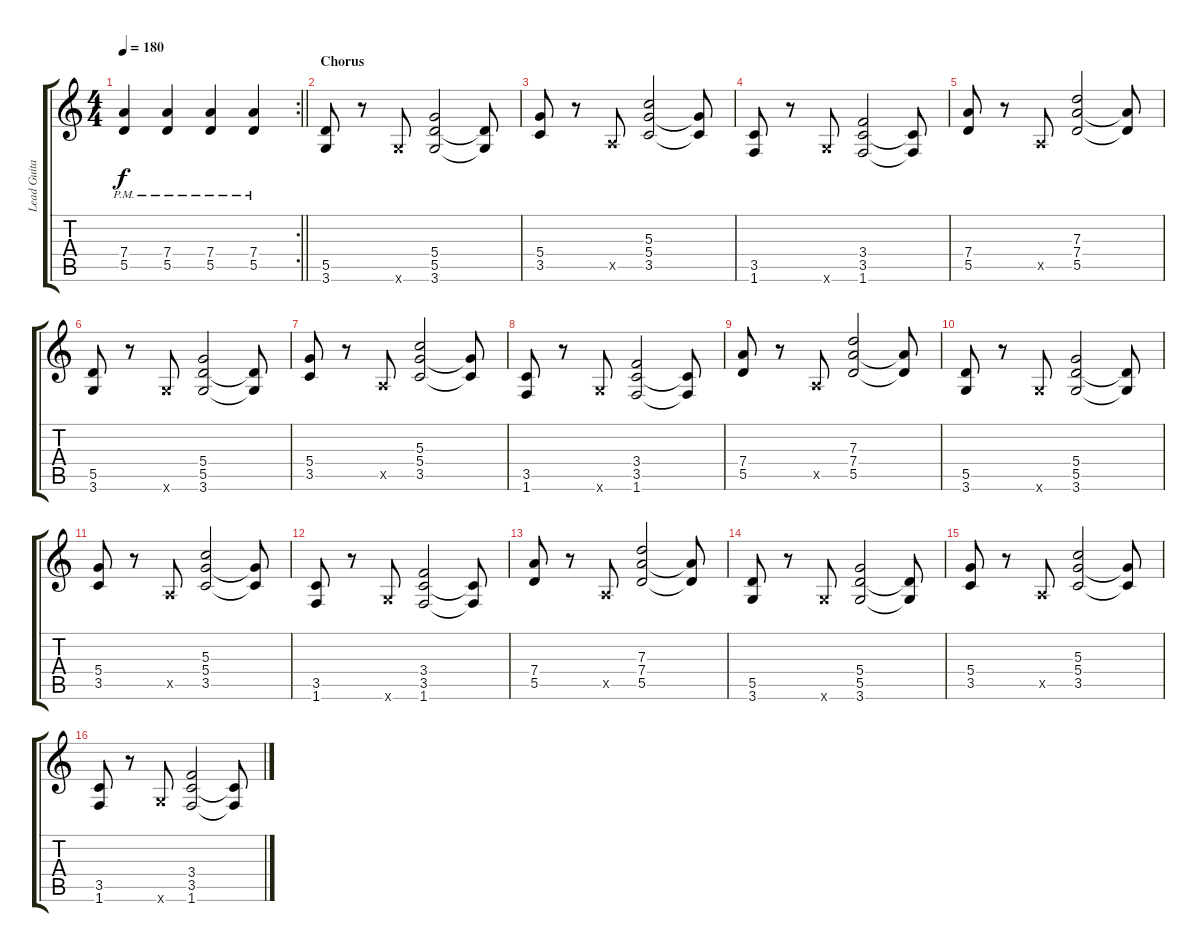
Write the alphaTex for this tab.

\track ("Lead Guitar" "Lead Guita") {instrument distortionguitar}
\staff {score tabs}
\tuning (E4 B3 G3 D3 A2 E2) {hide}
\rc 2
\ts (4 4)
\tempo 180
\clef g2
\barLineRight lightlight
\ks c
(7.4{pm} 5.5{pm}).4{dy f} (7.4{pm} 5.5{pm}).4 (7.4{pm} 5.5{pm}).4 (7.4{pm} 5.5{pm}).4 |
\section ("" "Chorus")
(5.5 3.6).8 r.8 3.6{x}.8 (5.4 5.5 3.6).2 (5.5{t} 3.6{t}).8 |
(5.4 3.5).8 r.8 0.5{x}.8 (5.3 5.4 3.5).2 (5.4{t} 3.5{t}).8 |
(3.5 1.6).8 r.8 3.6{x}.8 (3.4 3.5 1.6).2 (3.5{t} 1.6{t}).8 |
(7.4 5.5).8 r.8 0.5{x}.8 (7.3 7.4 5.5).2 (7.4{t} 5.5{t}).8 |
(5.5 3.6).8 r.8 3.6{x}.8 (5.4 5.5 3.6).2 (5.5{t} 3.6{t}).8 |
(5.4 3.5).8 r.8 0.5{x}.8 (5.3 5.4 3.5).2 (5.4{t} 3.5{t}).8 |
(3.5 1.6).8 r.8 3.6{x}.8 (3.4 3.5 1.6).2 (3.5{t} 1.6{t}).8 |
(7.4 5.5).8 r.8 0.5{x}.8 (7.3 7.4 5.5).2 (7.4{t} 5.5{t}).8 |
(5.5 3.6).8 r.8 3.6{x}.8 (5.4 5.5 3.6).2 (5.5{t} 3.6{t}).8 |
(5.4 3.5).8 r.8 0.5{x}.8 (5.3 5.4 3.5).2 (5.4{t} 3.5{t}).8 |
(3.5 1.6).8 r.8 3.6{x}.8 (3.4 3.5 1.6).2 (3.5{t} 1.6{t}).8 |
(7.4 5.5).8 r.8 0.5{x}.8 (7.3 7.4 5.5).2 (7.4{t} 5.5{t}).8 |
(5.5 3.6).8 r.8 3.6{x}.8 (5.4 5.5 3.6).2 (5.5{t} 3.6{t}).8 |
(5.4 3.5).8 r.8 0.5{x}.8 (5.3 5.4 3.5).2 (5.4{t} 3.5{t}).8 |
(3.5 1.6).8 r.8 3.6{x}.8 (3.4 3.5 1.6).2 (3.5{t} 1.6{t}).8
